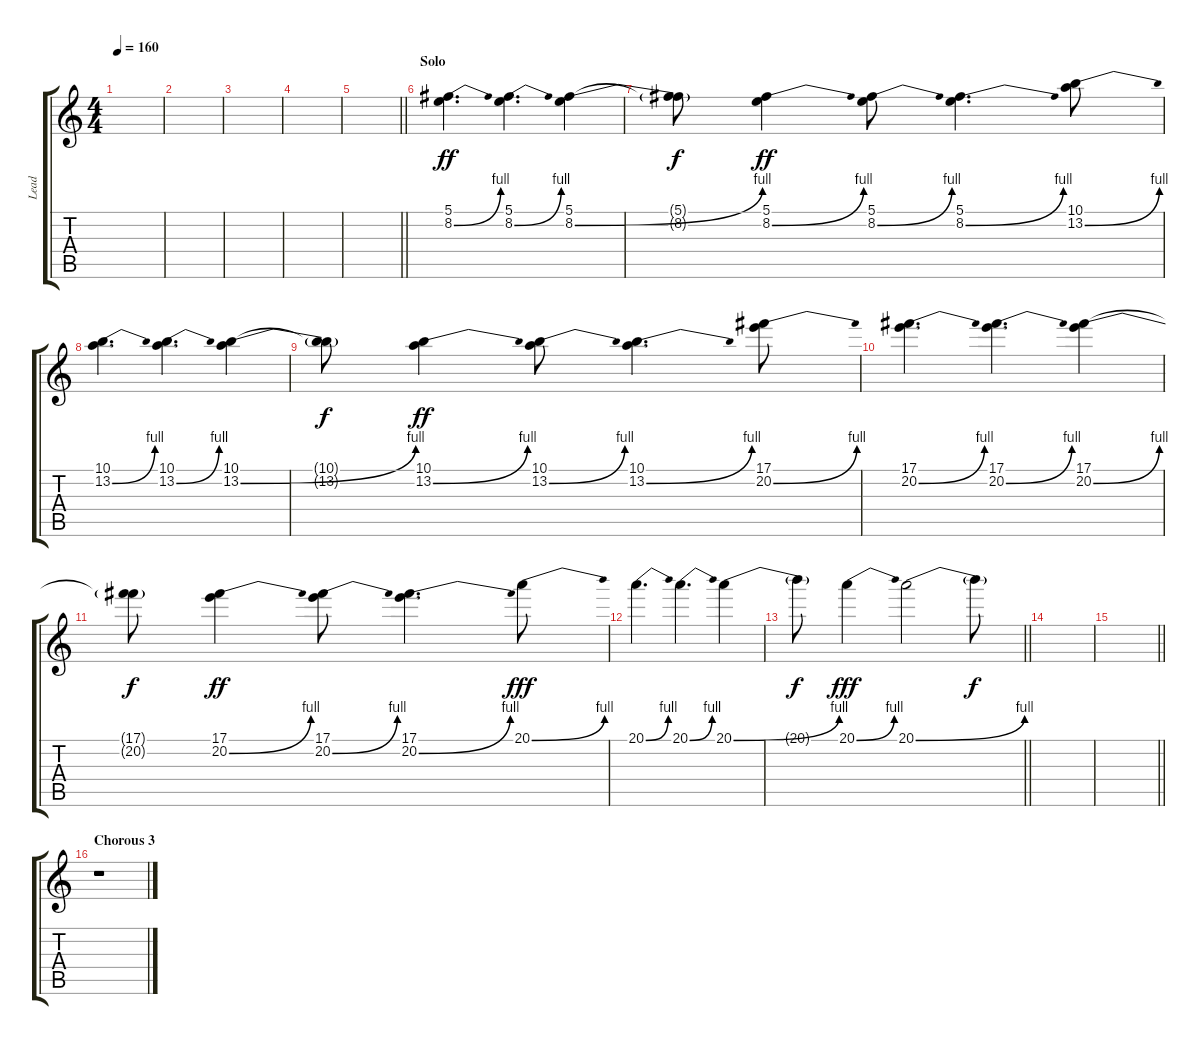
\track ("Lead" "Lead") {instrument distortionguitar}
\staff {score tabs}
\tuning (Db4 Ab3 E3 B2 Gb2 B1) {hide}
\ts (4 4)
\tempo 160
\clef g2
\ks c
|
|
|
|
\barLineRight lightlight
|
\section ("" "Solo")
(5.1 8.2{be (bend 0 0 60 4)}).4{d dy ff} (5.1 8.2{be (bend 0 0 60 4)}).4{d} (5.1 8.2{be (bend 0 0 60 4)}).4 |
(5.1{t} 8.2{t}).8{dy f} (5.1 8.2{be (bend 0 0 60 4)}).4{dy ff} (5.1 8.2{be (bend 0 0 60 4)}).8 (5.1 8.2{be (bend 0 0 60 4)}).4{d} (10.1 13.2{be (bend 0 0 60 4)}).8 |
(10.1 13.2{be (bend 0 0 60 4)}).4{d} (10.1 13.2{be (bend 0 0 60 4)}).4{d} (10.1 13.2{be (bend 0 0 60 4)}).4 |
(10.1{t} 13.2{t}).8{dy f} (10.1 13.2{be (bend 0 0 60 4)}).4{dy ff} (10.1 13.2{be (bend 0 0 60 4)}).8 (10.1 13.2{be (bend 0 0 60 4)}).4{d} (17.1 20.2{be (bend 0 0 60 4)}).8 |
(17.1 20.2{be (bend 0 0 60 4)}).4{d} (17.1 20.2{be (bend 0 0 60 4)}).4{d} (17.1 20.2{be (bend 0 0 60 4)}).4 |
(17.1{t} 20.2{t}).8{dy f} (17.1 20.2{be (bend 0 0 60 4)}).4{dy ff} (17.1 20.2{be (bend 0 0 60 4)}).8 (17.1 20.2{be (bend 0 0 60 4)}).4{d} 20.1{be (bend 0 0 60 4)}.8{dy fff} |
20.1{be (bend 0 0 60 4)}.4{d} 20.1{be (bend 0 0 60 4)}.4{d} 20.1{be (bend 0 0 60 4)}.4 |
\barLineRight lightlight
20.1{t}.8{dy f} 20.1{be (bend 0 0 60 4)}.4{dy fff} 20.1{be (bend 0 0 60 4)}.2 20.1{t}.8{dy f} |
|
\barLineRight lightlight
|
\section ("" "Chorous 3")
r.1
